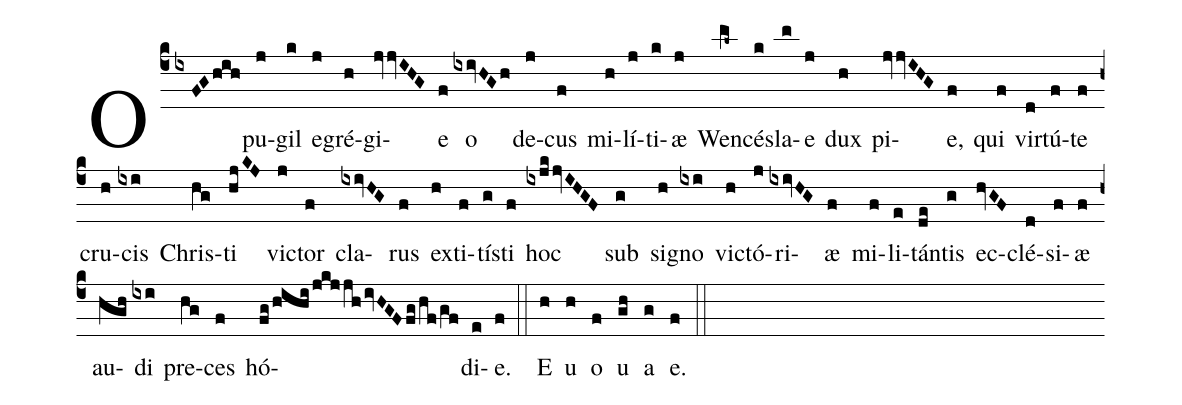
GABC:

%%
(c4)
O(ixFGhih) pu(j)gil(k) e(j)gré(h)gi(jvvIHG)e(f) o(ixivHGh) de(j)cus(f) mi(h)lí(j)ti(k)æ(j) Wen(ml~)cés(k)la(m)e(j) dux(h) pi(jvvIHG)e,(f) qui(f) vir(d)tú(f)te(f) cru(h)cis(ixi) Chris(hg)ti(hj/KJ) vic(j)tor(f) cla(ixivHG)rus(f) ex(h)ti(f)tís(g)ti(f) hoc(ixjk/jvIHGF) sub(g) si(h)gno(ixi) vic(h)tó(j)ri(ixivHG)æ(f) mi(f)li(e)tán(de)tis(g) ec(hvGF)clé(d)si(f)æ(f) au(hgh)di(ixi) pre(hg)ces(f)
hó(fg/hihi/jkj/jhivHGFfg/hf/gf)di(e)e.(f) (::)
E(h) u(h) o(f) u(gh) a(g) e.(f) (::)
